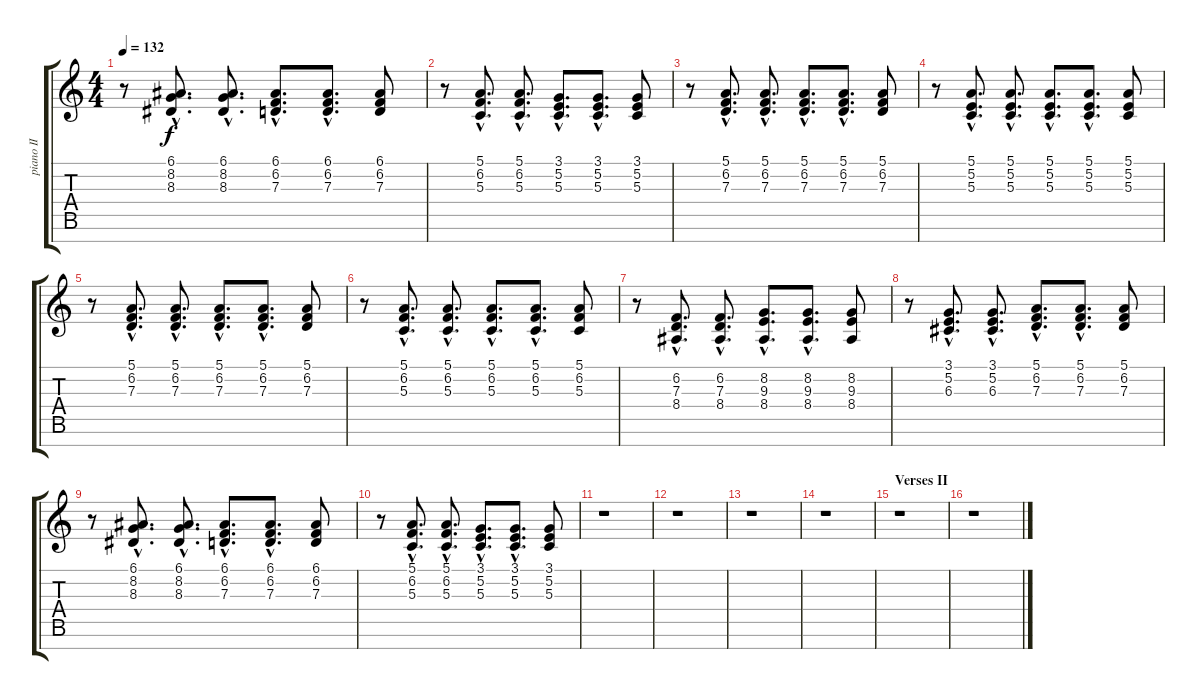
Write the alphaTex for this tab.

\track ("piano II" "piano II") {instrument honkytonkpiano}
\staff {score tabs}
\tuning (E4 B3 G3 D3 A2 E2 B1) {hide}
\ts (4 4)
\tempo 132
\clef g2
\ks c
r.8{dy f} (6.1{hac} 8.2{hac} 8.3{hac}).8{d} (6.1{hac} 8.2{hac} 8.3{hac}).8{d} (6.1{hac} 6.2{hac} 7.3{hac}).8{d} (6.1{hac} 6.2{hac} 7.3{hac}).8{d} (6.1 6.2 7.3).8 |
r.8 (5.1{hac} 6.2{hac} 5.3{hac}).8{d} (5.1{hac} 6.2{hac} 5.3{hac}).8{d} (3.1{hac} 5.2{hac} 5.3{hac}).8{d} (3.1{hac} 5.2{hac} 5.3{hac}).8{d} (3.1 5.2 5.3).8 |
r.8 (5.1{hac} 6.2{hac} 7.3{hac}).8{d} (5.1{hac} 6.2{hac} 7.3{hac}).8{d} (5.1{hac} 6.2{hac} 7.3{hac}).8{d} (5.1{hac} 6.2{hac} 7.3{hac}).8{d} (5.1 6.2 7.3).8 |
r.8 (5.1{hac} 5.2{hac} 5.3{hac}).8{d} (5.1{hac} 5.2{hac} 5.3{hac}).8{d} (5.1{hac} 5.2{hac} 5.3{hac}).8{d} (5.1{hac} 5.2{hac} 5.3{hac}).8{d} (5.1 5.2 5.3).8 |
r.8 (5.1{hac} 6.2{hac} 7.3{hac}).8{d} (5.1{hac} 6.2{hac} 7.3{hac}).8{d} (5.1{hac} 6.2{hac} 7.3{hac}).8{d} (5.1{hac} 6.2{hac} 7.3{hac}).8{d} (5.1 6.2 7.3).8 |
r.8 (5.1{hac} 6.2{hac} 5.3{hac}).8{d} (5.1{hac} 6.2{hac} 5.3{hac}).8{d} (5.1{hac} 6.2{hac} 5.3{hac}).8{d} (5.1{hac} 6.2{hac} 5.3{hac}).8{d} (5.1 6.2 5.3).8 |
r.8 (6.2{hac} 7.3{hac} 8.4{hac}).8{d} (6.2{hac} 7.3{hac} 8.4{hac}).8{d} (8.2{hac} 9.3{hac} 8.4{hac}).8{d} (8.2{hac} 9.3{hac} 8.4{hac}).8{d} (8.2 9.3 8.4).8 |
r.8 (3.1{hac} 5.2{hac} 6.3{hac}).8{d} (3.1{hac} 5.2{hac} 6.3{hac}).8{d} (5.1{hac} 6.2{hac} 7.3{hac}).8{d} (5.1{hac} 6.2{hac} 7.3{hac}).8{d} (5.1 6.2 7.3).8 |
r.8 (6.1{hac} 8.2{hac} 8.3{hac}).8{d} (6.1{hac} 8.2{hac} 8.3{hac}).8{d} (6.1{hac} 6.2{hac} 7.3{hac}).8{d} (6.1{hac} 6.2{hac} 7.3{hac}).8{d} (6.1 6.2 7.3).8 |
r.8 (5.1{hac} 6.2{hac} 5.3{hac}).8{d} (5.1{hac} 6.2{hac} 5.3{hac}).8{d} (3.1{hac} 5.2{hac} 5.3{hac}).8{d} (3.1{hac} 5.2{hac} 5.3{hac}).8{d} (3.1 5.2 5.3).8 |
r.1 |
r.1 |
r.1 |
r.1 |
\section ("" "Verses II")
r.1 |
r.1
